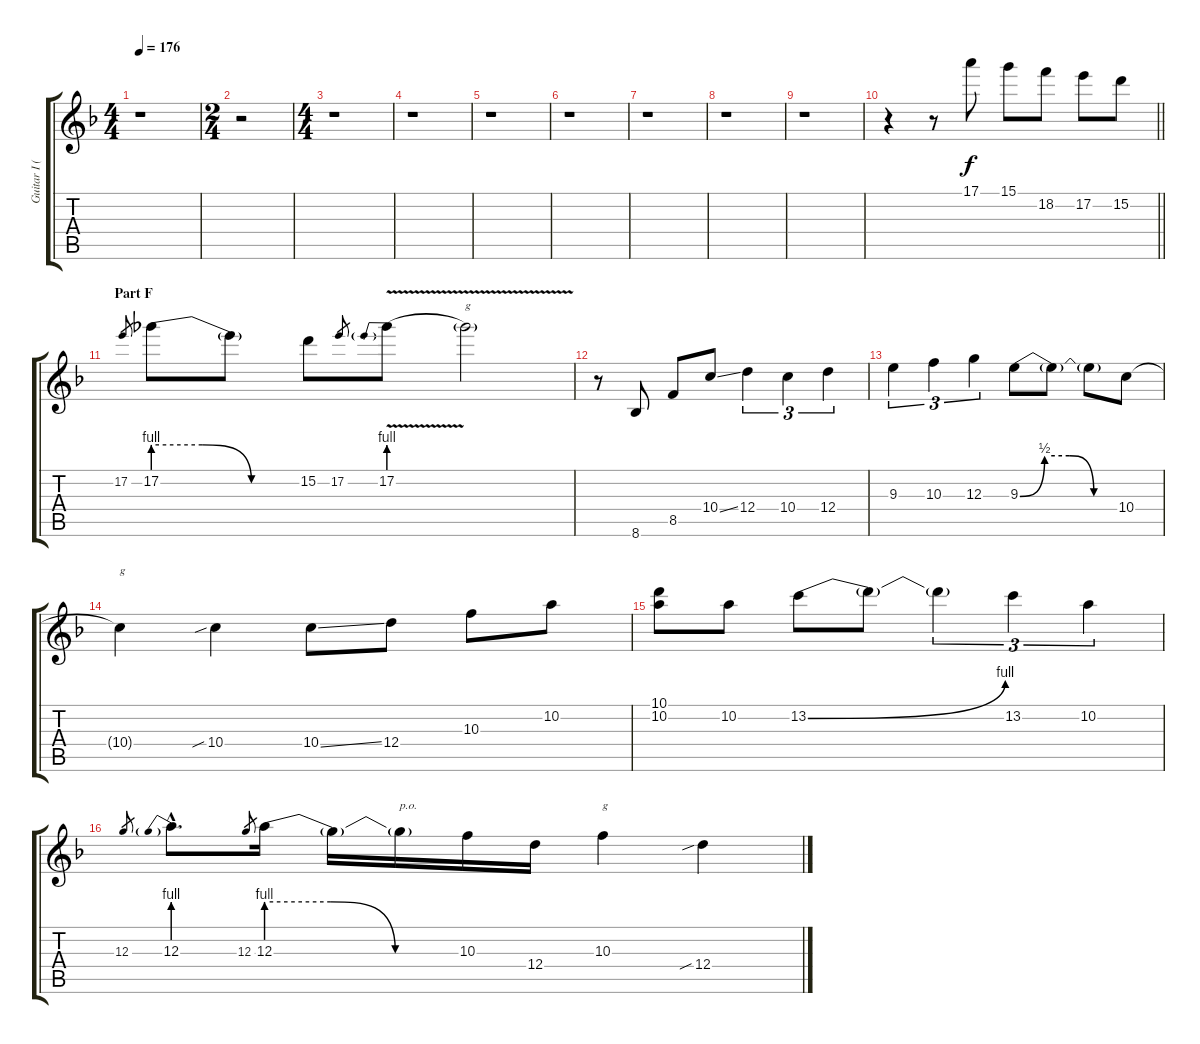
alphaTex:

\track ("Guitar I (Daita)" "Guitar I (") {instrument distortionguitar}
\staff {score tabs}
\tuning (E4 B3 G3 D3 A2 D2) {hide}
\ts (4 4)
\tempo 176
\clef g2
\ks f
r.1{dy f} |
\ts (2 4)
r.2 |
\ts (4 4)
r.1 |
r.1 |
r.1 |
r.1 |
r.1 |
r.1 |
r.1 |
\barLineRight lightlight
r.4 r.8 17.1.8 15.1.8 18.2.8 17.2.8 15.2.8 |
\section ("" "Part F")
17.2.8{gr} 17.2{be (custom 0 4 20 4 40 0 60 0)}.8 17.2{t}.8 15.2.8 17.2.8{gr} 17.2{be (prebend 0 4 60 4) v}.8 17.2{t}.2{txt "g"} |
r.8 8.6.8 8.5.8 10.4{ss}.8 12.4.4{tu (3 2)} 10.4.4{tu (3 2)} 12.4.4{tu (3 2)} |
9.3.4{tu (3 2)} 10.3.4{tu (3 2)} 12.3.4{tu (3 2)} 9.3{be (custom 0 0 15 2 30 2 45 0 60 0)}.8 9.3{t}.8 9.3{t}.8 10.4.8 |
10.4{t}.4{txt "g"} 10.4{sib}.4 10.4{ss}.8 12.4.8 10.3.8 10.2.8 |
(10.1 10.2).8 10.2.8 13.2{be (bend 0 0 60 4)}.8 13.2{t}.8 13.2{t}.4{tu (3 2)} 13.2.4{tu (3 2)} 10.2.4{tu (3 2)} |
12.3.8{gr} 12.3{be (prebend 0 4 60 4) hac}.8{d} 12.3.8{gr} 12.3{be (custom 0 4 20 4 40 0 60 0)}.16 12.3{t}.16 12.3{t}.16{txt "p.o."} 10.3.16 12.4.16 10.3.4{txt "g"} 12.4{sib}.4
